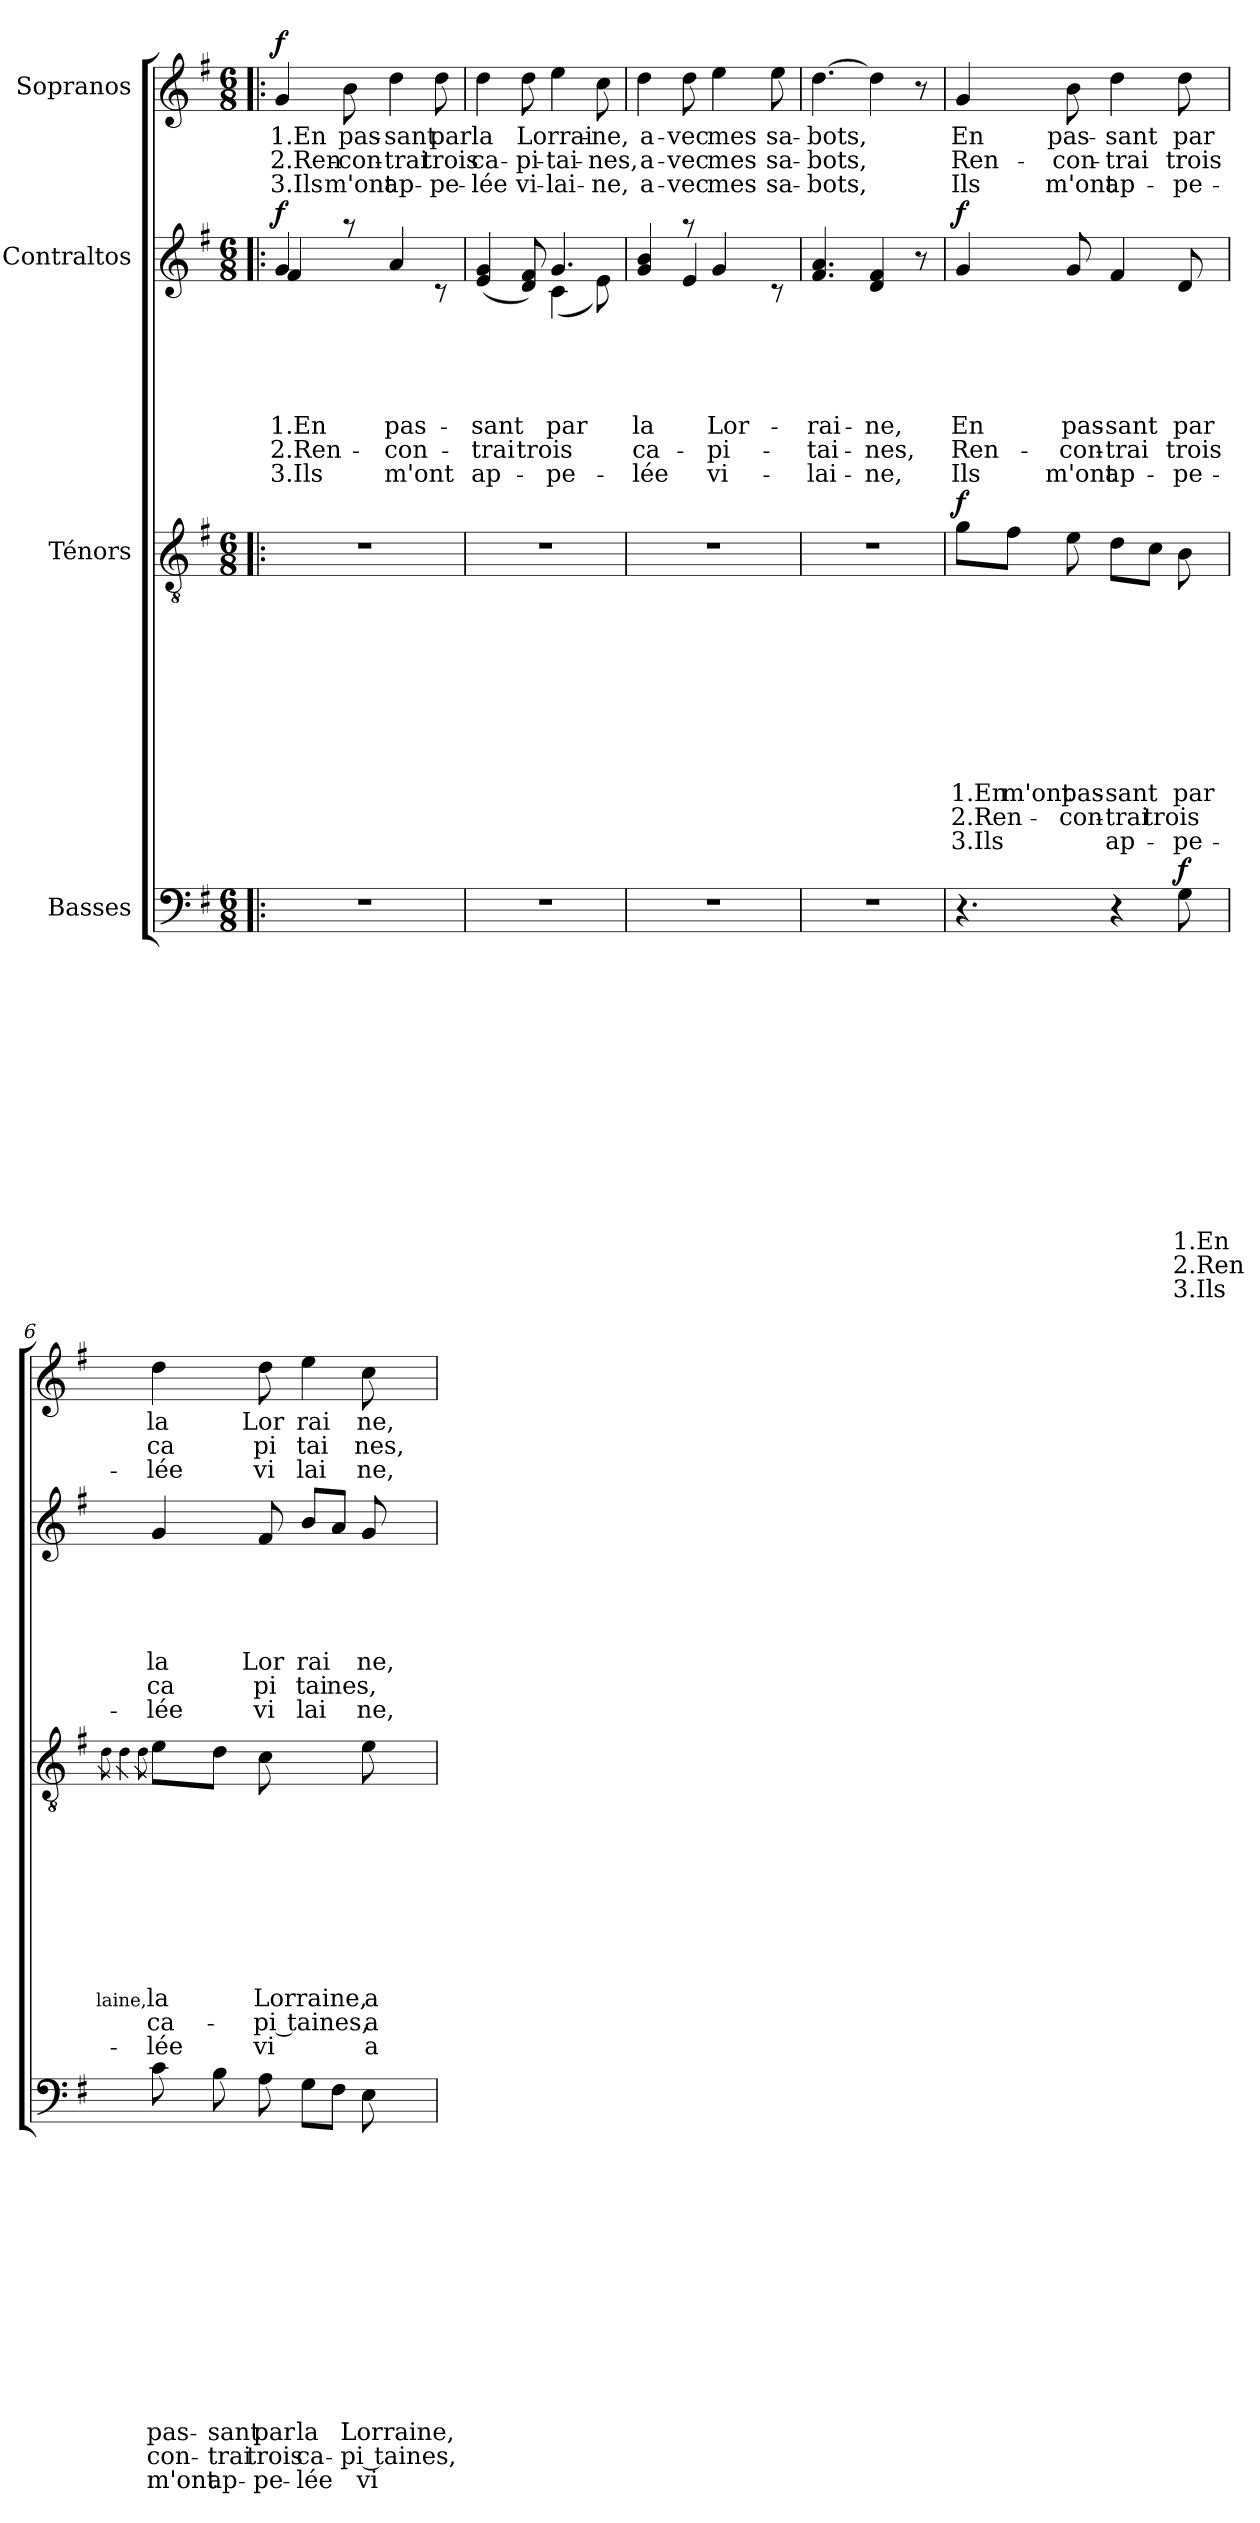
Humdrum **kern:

**kern	**text	**text	**text	**text	**text	**text	**text	**text	**text	**text	**text	**text	**text	**text	**text	**dynam	**kern	**text	**text	**text	**text	**text	**text	**text	**text	**text	**text	**text	**dynam	**kern	**text	**text	**text	**text	**text	**text	**text	**dynam	**kern	**text	**text	**text	**dynam
*part4	*part4	*part4	*part4	*part4	*part4	*part4	*part4	*part4	*part4	*part4	*part4	*part4	*part4	*part4	*part4	*part4	*part3	*part3	*part3	*part3	*part3	*part3	*part3	*part3	*part3	*part3	*part3	*part3	*part3	*part2	*part2	*part2	*part2	*part2	*part2	*part2	*part2	*part2	*part1	*part1	*part1	*part1	*part1
*staff4	*staff4	*staff4	*staff4	*staff4	*staff4	*staff4	*staff4	*staff4	*staff4	*staff4	*staff4	*staff4	*staff4	*staff4	*staff4	*staff4	*staff3	*staff3	*staff3	*staff3	*staff3	*staff3	*staff3	*staff3	*staff3	*staff3	*staff3	*staff3	*staff3	*staff2	*staff2	*staff2	*staff2	*staff2	*staff2	*staff2	*staff2	*staff2	*staff1	*staff1	*staff1	*staff1	*staff1
*I"Basses	*	*	*	*	*	*	*	*	*	*	*	*	*	*	*	*	*I"Ténors	*	*	*	*	*	*	*	*	*	*	*	*	*I"Contraltos	*	*	*	*	*	*	*	*	*I"Sopranos	*	*	*	*
*clefF4	*	*	*	*	*	*	*	*	*	*	*	*	*	*	*	*	*clefGv2	*	*	*	*	*	*	*	*	*	*	*	*	*clefG2	*	*	*	*	*	*	*	*	*clefG2	*	*	*	*
*k[f#]	*	*	*	*	*	*	*	*	*	*	*	*	*	*	*	*	*k[f#]	*	*	*	*	*	*	*	*	*	*	*	*	*k[f#]	*	*	*	*	*	*	*	*	*k[f#]	*	*	*	*
*G:	*	*	*	*	*	*	*	*	*	*	*	*	*	*	*	*	*G:	*	*	*	*	*	*	*	*	*	*	*	*	*G:	*	*	*	*	*	*	*	*	*G:	*	*	*	*
*M6/8	*	*	*	*	*	*	*	*	*	*	*	*	*	*	*	*	*M6/8	*	*	*	*	*	*	*	*	*	*	*	*	*M6/8	*	*	*	*	*	*	*	*	*M6/8	*	*	*	*
=1!|:	=1!|:	=1!|:	=1!|:	=1!|:	=1!|:	=1!|:	=1!|:	=1!|:	=1!|:	=1!|:	=1!|:	=1!|:	=1!|:	=1!|:	=1!|:	=1!|:	=1!|:	=1!|:	=1!|:	=1!|:	=1!|:	=1!|:	=1!|:	=1!|:	=1!|:	=1!|:	=1!|:	=1!|:	=1!|:	=1!|:	=1!|:	=1!|:	=1!|:	=1!|:	=1!|:	=1!|:	=1!|:	=1!|:	=1!|:	=1!|:	=1!|:	=1!|:	=1!|:
!	!	!	!	!	!	!	!	!	!	!	!	!	!	!	!	!	!	!	!	!	!	!	!	!	!	!	!	!	!	!LO:TX:a:t=C HŒUR	!	!	!	!	!	!	!	!	!	!	!	!	!
!LO:N:vis=1	!	!	!	!	!	!	!	!	!	!	!	!	!	!	!	!	!LO:N:vis=1	!	!	!	!	!	!	!	!	!	!	!	!	!	!	!	!	!	!LO:LY:b:rj	!LO:LY:b:rj	!LO:LY:b:rj	!LO:DY:a	!	!LO:LY:b:rj	!LO:LY:b:rj	!LO:LY:b:rj	!LO:DY:a
*	*	*	*	*	*	*	*	*	*	*	*	*	*	*	*	*	*	*	*	*	*	*	*	*	*	*	*	*	*	*^	*	*	*	*	*	*	*	*	*	*	*	*	*
2.r	.	.	.	.	.	.	.	.	.	.	.	.	.	.	.	.	2.r	.	.	.	.	.	.	.	.	.	.	.	.	4g/	4f#/	.	.	.	.	1.En	2.Ren-	3.Ils	f	4g/	1.En	2.Ren-	3.Ils	f
!	!	!	!	!	!	!	!	!	!	!	!	!	!	!	!	!	!	!	!	!	!	!	!	!	!	!	!	!	!	!	!	!	!	!	!	!	!	!	!	!	!LO:LY:b	!LO:LY:b	!LO:LY:b	!
.	.	.	.	.	.	.	.	.	.	.	.	.	.	.	.	.	.	.	.	.	.	.	.	.	.	.	.	.	.	8raa	4.ryy	.	.	.	.	.	.	.	.	8b\	pas-	-con-	m'ont	.
!	!	!	!	!	!	!	!	!	!	!	!	!	!	!	!	!	!	!	!	!	!	!	!	!	!	!	!	!	!	!	!	!	!	!	!	!LO:LY:b	!LO:LY:b	!LO:LY:b	!	!	!LO:LY:b	!LO:LY:b	!LO:LY:b	!
.	.	.	.	.	.	.	.	.	.	.	.	.	.	.	.	.	.	.	.	.	.	.	.	.	.	.	.	.	.	4a/	.	.	.	.	.	pas-	-con-	m'ont	.	4dd\	-sant	-trai	ap-	.
!	!	!	!	!	!	!	!	!	!	!	!	!	!	!	!	!	!	!	!	!	!	!	!	!	!	!	!	!	!	!	!	!	!	!	!	!	!	!	!	!	!LO:LY:b	!LO:LY:b	!LO:LY:b	!
.	.	.	.	.	.	.	.	.	.	.	.	.	.	.	.	.	.	.	.	.	.	.	.	.	.	.	.	.	.	8ryy	8rc	.	.	.	.	.	.	.	.	8dd\	par	trois	-pe-	.
=2	=2	=2	=2	=2	=2	=2	=2	=2	=2	=2	=2	=2	=2	=2	=2	=2	=2	=2	=2	=2	=2	=2	=2	=2	=2	=2	=2	=2	=2	=2	=2	=2	=2	=2	=2	=2	=2	=2	=2	=2	=2	=2	=2	=2
!LO:N:vis=1	!	!	!	!	!	!	!	!	!	!	!	!	!	!	!	!	!LO:N:vis=1	!	!	!	!	!	!	!	!	!	!	!	!	!	!	!	!	!	!	!LO:LY:b	!LO:LY:b	!LO:LY:b	!	!	!LO:LY:b	!LO:LY:b	!LO:LY:b	!
2.r	.	.	.	.	.	.	.	.	.	.	.	.	.	.	.	.	2.r	.	.	.	.	.	.	.	.	.	.	.	.	(<4e/ 4g/	4.ryy	.	.	.	.	-sant	-trai	ap-	.	4dd\	la	ca-	-lée	.
!	!	!	!	!	!	!	!	!	!	!	!	!	!	!	!	!	!	!	!	!	!	!	!	!	!	!	!	!	!	!	!	!	!	!	!	!	!LO:LY:b	!	!	!	!LO:LY:b	!LO:LY:b	!LO:LY:b	!
.	.	.	.	.	.	.	.	.	.	.	.	.	.	.	.	.	.	.	.	.	.	.	.	.	.	.	.	.	.	8d/ 8f#/)	.	.	.	.	.	.	trois	.	.	8dd\	Lorrai-	-pi-	vi-	.
!	!	!	!	!	!	!	!	!	!	!	!	!	!	!	!	!	!	!	!	!	!	!	!	!	!	!	!	!	!	!	!	!	!	!	!	!LO:LY:b	!	!LO:LY:b	!	!	!	!LO:LY:b	!LO:LY:b	!
.	.	.	.	.	.	.	.	.	.	.	.	.	.	.	.	.	.	.	.	.	.	.	.	.	.	.	.	.	.	4.g/	(<4c\	.	.	.	.	par	.	-pe-	.	4ee\	.	-tai-	-lai-	.
!	!	!	!	!	!	!	!	!	!	!	!	!	!	!	!	!	!	!	!	!	!	!	!	!	!	!	!	!	!	!	!	!	!	!	!	!	!	!	!	!	!LO:LY:b	!LO:LY:b	!LO:LY:b	!
.	.	.	.	.	.	.	.	.	.	.	.	.	.	.	.	.	.	.	.	.	.	.	.	.	.	.	.	.	.	.	8e\)	.	.	.	.	.	.	.	.	8cc\	-ne,	-nes,	-ne,	.
=3	=3	=3	=3	=3	=3	=3	=3	=3	=3	=3	=3	=3	=3	=3	=3	=3	=3	=3	=3	=3	=3	=3	=3	=3	=3	=3	=3	=3	=3	=3	=3	=3	=3	=3	=3	=3	=3	=3	=3	=3	=3	=3	=3	=3
!LO:N:vis=1	!	!	!	!	!	!	!	!	!	!	!	!	!	!	!	!	!LO:N:vis=1	!	!	!	!	!	!	!	!	!	!	!	!	!	!	!	!	!	!	!LO:LY:b	!LO:LY:b	!LO:LY:b	!	!	!LO:LY:b	!LO:LY:b	!LO:LY:b	!
2.r	.	.	.	.	.	.	.	.	.	.	.	.	.	.	.	.	2.r	.	.	.	.	.	.	.	.	.	.	.	.	4g/ 4b/	4ryy	.	.	.	.	la	ca-	-lée	.	4dd\	a-	a-	a-	.
!	!	!	!	!	!	!	!	!	!	!	!	!	!	!	!	!	!	!	!	!	!	!	!	!	!	!	!	!	!	!	!	!	!	!	!	!	!	!	!	!	!LO:LY:b	!LO:LY:b	!LO:LY:b	!
.	.	.	.	.	.	.	.	.	.	.	.	.	.	.	.	.	.	.	.	.	.	.	.	.	.	.	.	.	.	8raa	4e/	.	.	.	.	.	.	.	.	8dd\	-vec	-vec	-vec	.
!	!	!	!	!	!	!	!	!	!	!	!	!	!	!	!	!	!	!	!	!	!	!	!	!	!	!	!	!	!	!	!	!	!	!	!	!LO:LY:b	!LO:LY:b	!LO:LY:b	!	!	!LO:LY:b	!LO:LY:b	!LO:LY:b	!
.	.	.	.	.	.	.	.	.	.	.	.	.	.	.	.	.	.	.	.	.	.	.	.	.	.	.	.	.	.	4g/	.	.	.	.	.	Lor-	-pi-	vi-	.	4ee\	mes	mes	mes	.
.	.	.	.	.	.	.	.	.	.	.	.	.	.	.	.	.	.	.	.	.	.	.	.	.	.	.	.	.	.	.	8ryy	.	.	.	.	.	.	.	.	.	.	.	.	.
!	!	!	!	!	!	!	!	!	!	!	!	!	!	!	!	!	!	!	!	!	!	!	!	!	!	!	!	!	!	!	!	!	!	!	!	!	!	!	!	!	!LO:LY:b	!LO:LY:b	!LO:LY:b	!
.	.	.	.	.	.	.	.	.	.	.	.	.	.	.	.	.	.	.	.	.	.	.	.	.	.	.	.	.	.	8ryy	8rc	.	.	.	.	.	.	.	.	8ee\	sa-	sa-	sa-	.
=4	=4	=4	=4	=4	=4	=4	=4	=4	=4	=4	=4	=4	=4	=4	=4	=4	=4	=4	=4	=4	=4	=4	=4	=4	=4	=4	=4	=4	=4	=4	=4	=4	=4	=4	=4	=4	=4	=4	=4	=4	=4	=4	=4	=4
!LO:N:vis=1	!	!	!	!	!	!	!	!	!	!	!	!	!	!	!	!	!LO:N:vis=1	!	!	!	!	!	!	!	!	!	!	!	!	!	!	!	!	!	!	!LO:LY:b	!LO:LY:b	!LO:LY:b	!	!	!LO:LY:b	!LO:LY:b	!LO:LY:b	!
*	*	*	*	*	*	*	*	*	*	*	*	*	*	*	*	*	*	*	*	*	*	*	*	*	*	*	*	*	*	*v	*v	*	*	*	*	*	*	*	*	*	*	*	*	*
2.r	.	.	.	.	.	.	.	.	.	.	.	.	.	.	.	.	2.r	.	.	.	.	.	.	.	.	.	.	.	.	4.f#/ 4.a/	.	.	.	.	-rai-	-tai-	-lai-	.	[>4.dd\	-bots,	-bots,	-bots,	.
!	!	!	!	!	!	!	!	!	!	!	!	!	!	!	!	!	!	!	!	!	!	!	!	!	!	!	!	!	!	!	!	!	!	!	!LO:LY:b	!LO:LY:b	!LO:LY:b	!	!	!	!	!	!
.	.	.	.	.	.	.	.	.	.	.	.	.	.	.	.	.	.	.	.	.	.	.	.	.	.	.	.	.	.	4d/ 4f#/	.	.	.	.	-ne,	-nes,	-ne,	.	4dd\]	.	.	.	.
.	.	.	.	.	.	.	.	.	.	.	.	.	.	.	.	.	.	.	.	.	.	.	.	.	.	.	.	.	.	8r	.	.	.	.	.	.	.	.	8r	.	.	.	.
=5	=5	=5	=5	=5	=5	=5	=5	=5	=5	=5	=5	=5	=5	=5	=5	=5	=5	=5	=5	=5	=5	=5	=5	=5	=5	=5	=5	=5	=5	=5	=5	=5	=5	=5	=5	=5	=5	=5	=5	=5	=5	=5	=5
!	!	!	!	!	!	!	!	!	!	!	!	!	!	!	!	!	!	!	!	!	!	!	!	!	!	!LO:LY:b:rj	!LO:LY:b:rj	!LO:LY:b:rj	!LO:DY:a	!	!	!	!	!	!LO:LY:b	!LO:LY:b	!LO:LY:b	!LO:DY:a	!	!LO:LY:b	!LO:LY:b	!LO:LY:b	!
4.r	.	.	.	.	.	.	.	.	.	.	.	.	.	.	.	.	8g\L	.	.	.	.	.	.	.	.	1.En	2.Ren-	3.Ils	f	4g/	.	.	.	.	En	Ren-	Ils	f	4g/	En	Ren-	Ils	.
!	!	!	!	!	!	!	!	!	!	!	!	!	!	!	!	!	!	!	!	!	!	!	!	!	!	!LO:LY:b	!	!	!	!	!	!	!	!	!	!	!	!	!	!	!	!	!
.	.	.	.	.	.	.	.	.	.	.	.	.	.	.	.	.	8f#\J	.	.	.	.	.	.	.	.	m'ont	.	.	.	.	.	.	.	.	.	.	.	.	.	.	.	.	.
!	!	!	!	!	!	!	!	!	!	!	!	!	!	!	!	!	!	!	!	!	!	!	!	!	!	!LO:LY:b	!LO:LY:b	!	!	!	!	!	!	!	!LO:LY:b	!LO:LY:b	!LO:LY:b	!	!	!LO:LY:b	!LO:LY:b	!LO:LY:b	!
.	.	.	.	.	.	.	.	.	.	.	.	.	.	.	.	.	8e\	.	.	.	.	.	.	.	.	pas-	-con-	.	.	8g/	.	.	.	.	pas-	-con-	m'ont	.	8b\	pas-	-con-	m'ont	.
!	!	!	!	!	!	!	!	!	!	!	!	!	!	!	!	!	!	!	!	!	!	!	!	!	!	!LO:LY:b	!LO:LY:b	!LO:LY:b	!	!	!	!	!	!	!LO:LY:b	!LO:LY:b	!LO:LY:b	!	!	!LO:LY:b	!LO:LY:b	!LO:LY:b	!
4r	.	.	.	.	.	.	.	.	.	.	.	.	.	.	.	.	8d\L	.	.	.	.	.	.	.	.	-sant	-trai	ap-	.	4f#/	.	.	.	.	-sant	-trai	ap-	.	4dd\	-sant	-trai	ap-	.
!	!	!	!	!	!	!	!	!	!	!	!	!	!	!	!	!	!	!	!	!	!	!	!	!	!	!	!LO:LY:b	!	!	!	!	!	!	!	!	!	!	!	!	!	!	!	!
.	.	.	.	.	.	.	.	.	.	.	.	.	.	.	.	.	8c\J	.	.	.	.	.	.	.	.	.	trois	.	.	.	.	.	.	.	.	.	.	.	.	.	.	.	.
!	!	!	!	!	!	!	!	!	!	!	!	!	!LO:LY:b:rj	!LO:LY:b:rj	!LO:LY:b:rj	!LO:DY:a	!	!	!	!	!	!	!	!	!	!LO:LY:b	!	!LO:LY:b	!	!	!	!	!	!	!LO:LY:b	!LO:LY:b	!LO:LY:b	!	!	!LO:LY:b	!LO:LY:b	!LO:LY:b	!
8G\	.	.	.	.	.	.	.	.	.	.	.	.	1.En	2.Ren	3.Ils	f	8B\	.	.	.	.	.	.	.	.	par	.	-pe-	.	8d/	.	.	.	.	par	trois	-pe-	.	8dd\	par	trois	-pe-	.
!!LO:LB:g=z
=6	=6	=6	=6	=6	=6	=6	=6	=6	=6	=6	=6	=6	=6	=6	=6	=6	=6	=6	=6	=6	=6	=6	=6	=6	=6	=6	=6	=6	=6	=6	=6	=6	=6	=6	=6	=6	=6	=6	=6	=6	=6	=6	=6
*	*	*	*	*	*	*	*	*	*	*	*	*	*	*	*	*	*^	*	*	*	*	*	*	*	*	*	*	*	*	*	*	*	*	*	*	*	*	*	*	*	*	*	*
!	!	!	!	!	!	!	!	!	!	!	!	!	!	!	!	!	!	!	!	!	!	!	!	!	!	!	!LO:LY:b	!	!	!	!	!	!	!	!	!	!	!	!	!	!	!	!	!
.	.	.	.	.	.	.	.	.	.	.	.	.	.	.	.	.	.	8qd\	.	.	.	.	.	.	.	.	laine,	.	.	.	.	.	.	.	.	.	.	.	.	.	.	.	.	.
.	.	.	.	.	.	.	.	.	.	.	.	.	.	.	.	.	.	4qd\	.	.	.	.	.	.	.	.	.	.	.	.	.	.	.	.	.	.	.	.	.	.	.	.	.	.
.	.	.	.	.	.	.	.	.	.	.	.	.	.	.	.	.	.	8qd\	.	.	.	.	.	.	.	.	.	.	.	.	.	.	.	.	.	.	.	.	.	.	.	.	.	.
!	!	!	!	!	!	!	!	!	!	!	!	!	!LO:LY:b	!LO:LY:b	!LO:LY:b	!	!	!	!	!	!	!	!	!	!	!	!LO:LY:b	!LO:LY:b	!LO:LY:b	!	!	!	!	!	!	!LO:LY:b	!LO:LY:b	!LO:LY:b	!	!	!LO:LY:b	!LO:LY:b	!LO:LY:b	!
8c\	.	.	.	.	.	.	.	.	.	.	.	.	pas-	con-	m'ont	.	8e\L	2ryy	.	.	.	.	.	.	.	.	la	ca-	-lée	.	4g/	.	.	.	.	la	ca	-lée	.	4dd\	la	ca	-lée	.
!	!	!	!	!	!	!	!	!	!	!	!	!	!LO:LY:b	!LO:LY:b	!LO:LY:b	!	!	!	!	!	!	!	!	!	!	!	!	!	!	!	!	!	!	!	!	!	!	!	!	!	!	!	!	!
8B\	.	.	.	.	.	.	.	.	.	.	.	.	-sant	-trai	ap-	.	8d\J	.	.	.	.	.	.	.	.	.	.	.	.	.	.	.	.	.	.	.	.	.	.	.	.	.	.	.
!	!	!	!	!	!	!	!	!	!	!	!	!	!LO:LY:b	!LO:LY:b	!LO:LY:b	!	!	!	!	!	!	!	!	!	!	!	!LO:LY:b	!LO:LY:b	!LO:LY:b	!	!	!	!	!	!	!LO:LY:b	!LO:LY:b	!LO:LY:b	!	!	!LO:LY:b	!LO:LY:b	!LO:LY:b	!
8A\	.	.	.	.	.	.	.	.	.	.	.	.	par	trois	-pe-	.	8c\	.	.	.	.	.	.	.	.	.	Lorraine,	-pi taines,-	vi-	.	8f#/	.	.	.	.	Lor	pi	vi	.	8dd\	Lor	pi	vi	.
!	!	!	!	!	!	!	!	!	!	!	!	!	!LO:LY:b	!LO:LY:b	!LO:LY:b	!	!	!	!	!	!	!	!	!	!	!	!	!	!	!	!	!	!	!	!	!LO:LY:b	!LO:LY:b	!LO:LY:b	!	!	!LO:LY:b	!LO:LY:b	!LO:LY:b	!
8G\L	.	.	.	.	.	.	.	.	.	.	.	.	la	ca-	-lée	.	4.ryy	.	.	.	.	.	.	.	.	.	.	.	.	.	8b/L	.	.	.	.	rai	tai	lai	.	4ee\	rai	tai	lai	.
!	!	!	!	!	!	!	!	!	!	!	!	!	!	!	!	!	!	!	!	!	!	!	!	!	!	!	!	!	!	!	!	!	!	!	!	!	!LO:LY:b	!	!	!	!	!	!	!
8F#\J	.	.	.	.	.	.	.	.	.	.	.	.	.	.	.	.	.	8ryy	.	.	.	.	.	.	.	.	.	.	.	.	8a/J	.	.	.	.	.	nes,	.	.	.	.	.	.	.
!	!	!	!	!	!	!	!	!	!	!	!	!	!LO:LY:b	!LO:LY:b	!LO:LY:b	!	!	!	!	!	!	!	!	!	!	!	!LO:LY:b	!LO:LY:b	!LO:LY:b	!	!	!	!	!	!	!LO:LY:b	!	!LO:LY:b	!	!	!LO:LY:b	!LO:LY:b	!LO:LY:b	!
8E\	.	.	.	.	.	.	.	.	.	.	.	.	Lorraine,	-pi taines,-	vi-	.	.	8e\	.	.	.	.	.	.	.	.	a	-a-	-a-	.	8g/	.	.	.	.	ne,	.	ne,	.	8cc\	ne,	nes,	ne,	.
*	*	*	*	*	*	*	*	*	*	*	*	*	*	*	*	*	*v	*v	*	*	*	*	*	*	*	*	*	*	*	*	*	*	*	*	*	*	*	*	*	*	*	*	*	*
=	=	=	=	=	=	=	=	=	=	=	=	=	=	=	=	=	=	=	=	=	=	=	=	=	=	=	=	=	=	=	=	=	=	=	=	=	=	=	=	=	=	=	=
*-	*-	*-	*-	*-	*-	*-	*-	*-	*-	*-	*-	*-	*-	*-	*-	*-	*-	*-	*-	*-	*-	*-	*-	*-	*-	*-	*-	*-	*-	*-	*-	*-	*-	*-	*-	*-	*-	*-	*-	*-	*-	*-	*-
